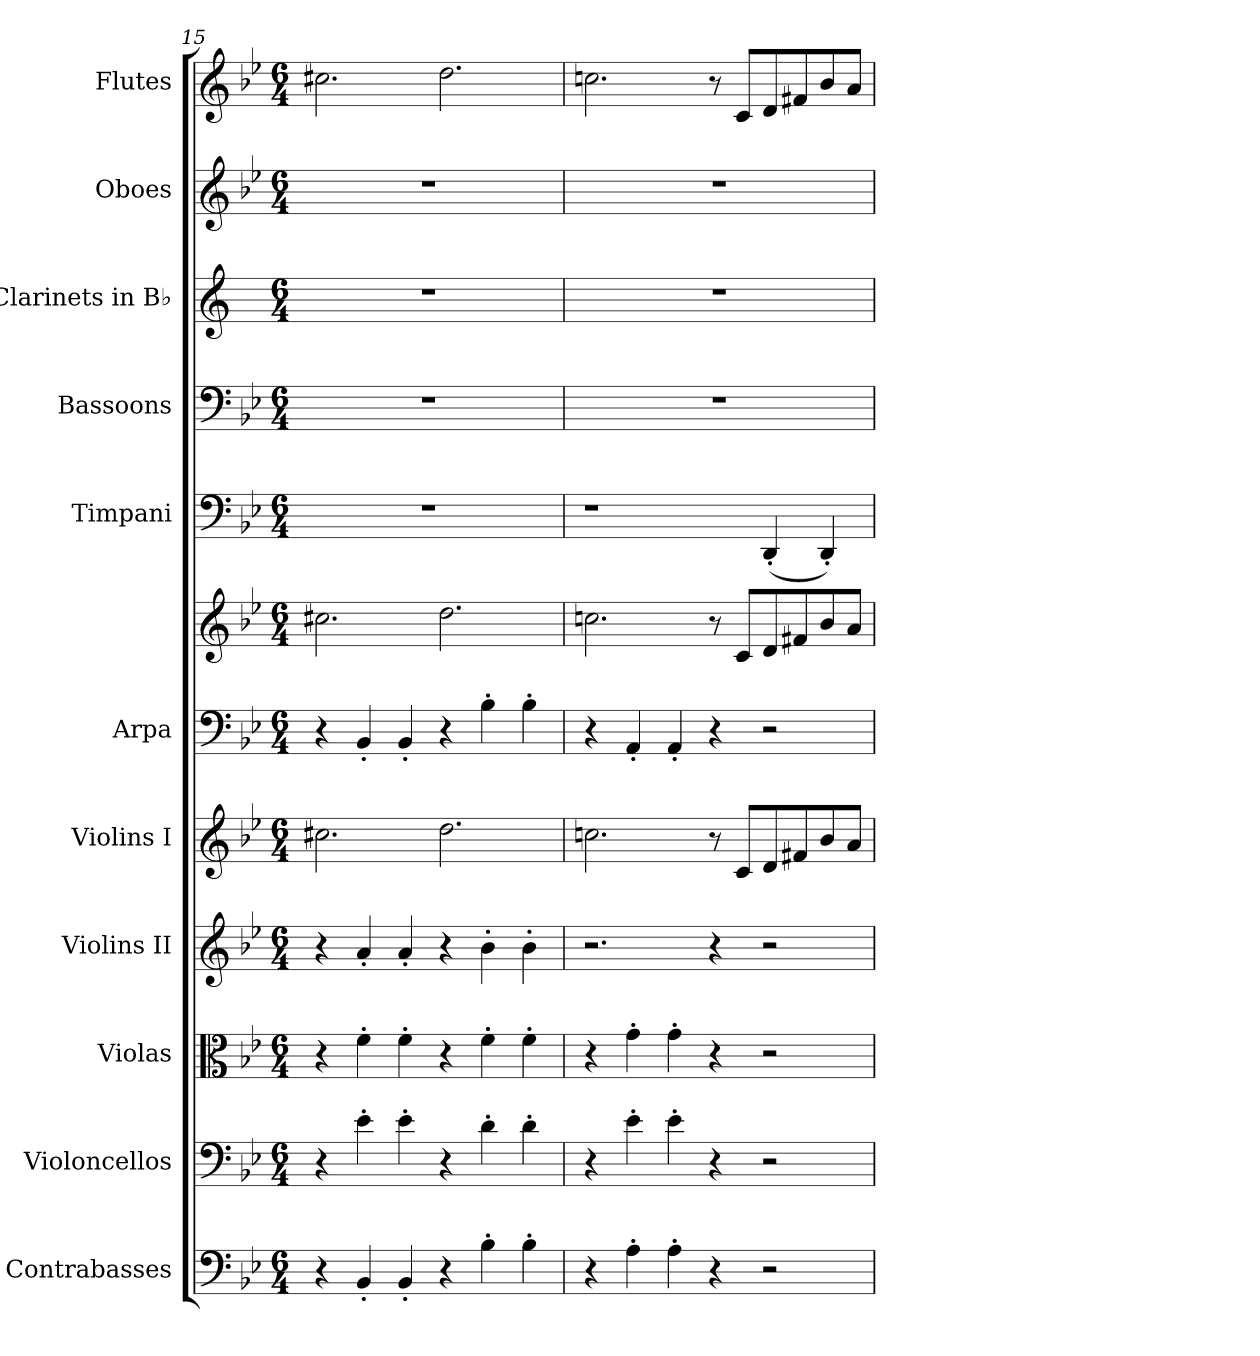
**kern	**kern	**kern	**kern	**kern	**kern	**kern	**kern	**kern	**kern	**kern	**kern
*part11	*part10	*part9	*part8	*part7	*part6	*part6	*part5	*part4	*part3	*part2	*part1
*staff12	*staff11	*staff10	*staff9	*staff8	*staff7	*staff6	*staff5	*staff4	*staff3	*staff2	*staff1
*I"Contrabasses	*I"Violoncellos	*I"Violas	*I"Violins II	*I"Violins I	*I"Arpa	*	*I"Timpani	*I"Bassoons	*I"Clarinets in B♭	*I"Oboes	*I"Flutes
*I'Cb.	*I'Vc.	*I'Vla.	*I'Vln. II	*I'Vln. I	*I'Arp.	*	*I'Timp.	*I'Bsn.	*	*I'Ob.	*I'Fl.
*clefF4	*clefF4	*clefC3	*clefG2	*clefG2	*clefF4	*clefG2	*clefF4	*clefF4	*clefG2	*clefG2	*clefG2
*ITrd7c12	*	*	*	*	*	*	*	*	*ITrd1c2	*	*
*k[b-e-]	*k[b-e-]	*k[b-e-]	*k[b-e-]	*k[b-e-]	*k[b-e-]	*k[b-e-]	*k[b-e-]	*k[b-e-]	*k[b-e-]	*k[b-e-]	*k[b-e-]
*M6/4	*M6/4	*M6/4	*M6/4	*M6/4	*M6/4	*M6/4	*M6/4	*M6/4	*M6/4	*M6/4	*M6/4
=15	=15	=15	=15	=15	=15	=15	=15	=15	=15	=15	=15
4r	4r	4r	4r	2.cc#X\	4r	2.cc#X\	1.r	1.r	1.r	1.r	2.cc#X\
4BBB-'/	4e-'\	4f'\	4a'/	.	4BB-'/	.	.	.	.	.	.
4BBB-'/	4e-'\	4f'\	4a'/	.	4BB-'/	.	.	.	.	.	.
4r	4r	4r	4r	2.dd\	4r	2.dd\	.	.	.	.	2.dd\
4BB-'\	4d'\	4f'\	4b-'\	.	4B-'\	.	.	.	.	.	.
4BB-'\	4d'\	4f'\	4b-'\	.	4B-'\	.	.	.	.	.	.
=16	=16	=16	=16	=16	=16	=16	=16	=16	=16	=16	=16
4r	4r	4r	2.r	2.ccn\	4r	2.ccn\	1r	1.r	1.r	1.r	2.ccn\
4AA'\	4e-'\	4g'\	.	.	4AA'/	.	.	.	.	.	.
4AA'\	4e-'\	4g'\	.	.	4AA'/	.	.	.	.	.	.
4r	4r	4r	4r	8r	4r	8r	.	.	.	.	8r
.	.	.	.	8c/L	.	8c/L	.	.	.	.	8c/L
2r	2r	2r	2r	8d/	2r	8d/	(<4DD'/	.	.	.	8d/
.	.	.	.	8f#X/	.	8f#X/	.	.	.	.	8f#X/
.	.	.	.	8b-/	.	8b-/	4DD'/)	.	.	.	8b-/
.	.	.	.	8a/J	.	8a/J	.	.	.	.	8a/J
=	=	=	=	=	=	=	=	=	=	=	=
*-	*-	*-	*-	*-	*-	*-	*-	*-	*-	*-	*-
